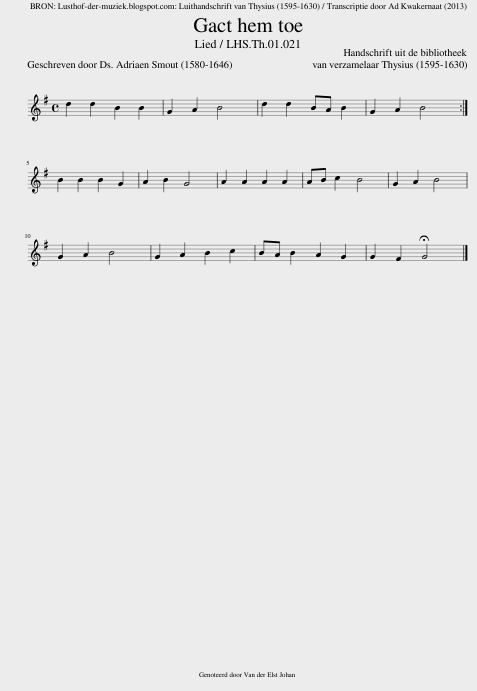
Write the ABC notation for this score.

X:1
L:1/8
M:4/4
I:linebreak $
K:G
V:1 treble
V:1
 d2 d2 B2 B2 | G2 A2 B4 | d2 d2 BA B2 | G2 A2 B4 :|$ B2 B2 B2 G2 | %5
 A2 B2 G4 | A2 A2 A2 A2 | AB c2 B4 | G2 A2 B4 |$ G2 A2 B4 | %10
 G2 A2 B2 c2 | BA B2 A2 G2 | G2 F2 !fermata!G4 |] %13
